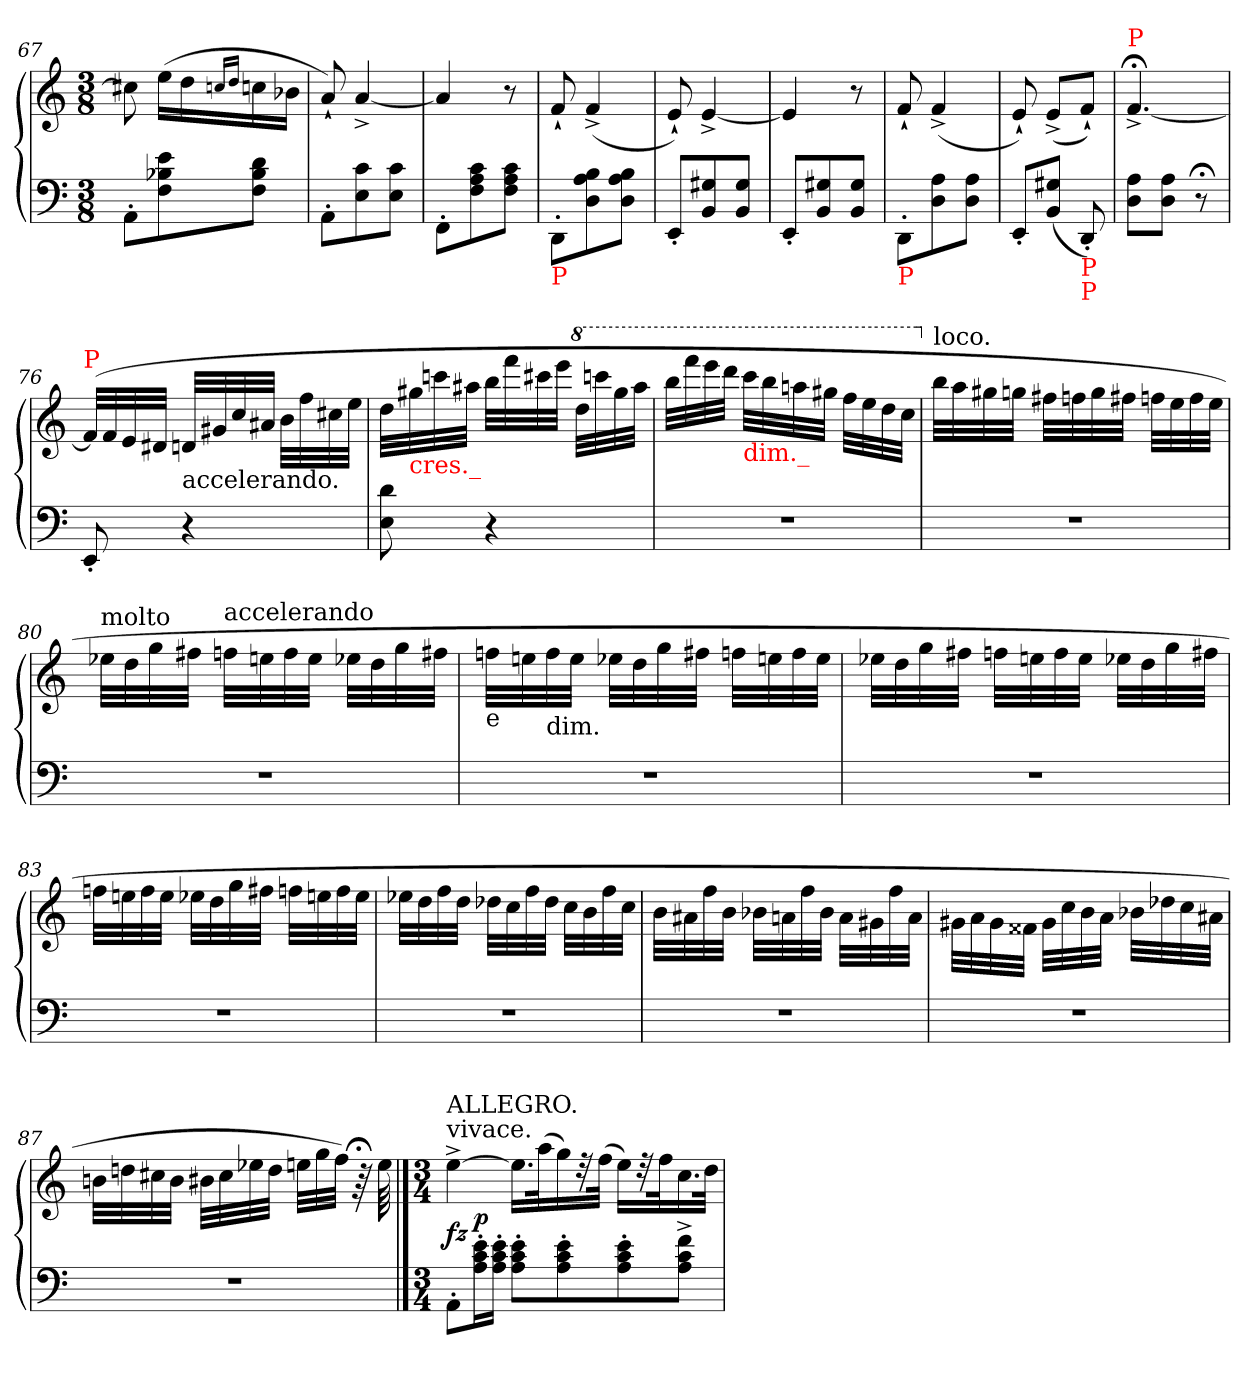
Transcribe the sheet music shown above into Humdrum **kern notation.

**kern	**kern	**dynam
*part1	*part1	*part1
*staff2	*staff1	*staff1/2
*clefF4	*clefG2	*
*k[]	*k[]	*
*a:	*a:	*
*M3/8	*M3/8	*
=67	=67	=67
8AA'>L	8cc#X]	.
8e 8B-X 8F	(16eeLL	.
.	16dd	.
.	16qqccn/LL	.
.	16qqdd/JJ	.
8d 8B- 8FJ	16cc	.
.	16b-XJJ	.
=68	=68	=68
8AA'>L	8a`<)	.
8c 8E	[4a^<	.
8c 8EJ	.	.
=69	=69	=69
8FF'>L	4a]	.
8c 8A 8F	.	.
8c 8A 8FJ	8r	.
=70	=70	=70
!LO:TX:b:color=red:t=P	!	!
8DD'</L	8f`<	.
8B\ 8A\ 8D\	(4f^<	.
8B\ 8A\ 8D\J	.	.
=71	=71	=71
8EE'<L	8e`<)	.
8G#X 8BB	[4e^<	.
8G# 8BBJ	.	.
=72	=72	=72
8EE'<L	4e]	.
8G#X 8BB	.	.
8G# 8BBJ	8r	.
=73	=73	=73
!LO:TX:b:color=red:t=P	!	!
8DD'</L	8f`<	.
8A\ 8D\	(4f^<	.
8A\ 8D\J	.	.
=74	=74	=74
8EE'<L	8e`<)	.
(8G#X 8BBJ	(8e^<L	.
!LO:TX:b:color=red:t=P	!	!
!LO:TX:b:color=red:t=P	!	!
8DD'</)	8f`<J)	.
=75	=75	=75
!	!LO:TX:a:color=red:t=P	!
8A\ 8D\L	[4.f;<^<	.
8A\ 8D\J	.	.
8r;<	.	.
=76	=76	=76
!	!LO:TX:a:color=red:t=P	!
8EE'<	(>32fLLL]	.
.	32f	.
.	32e	.
.	32d#XJJJ	.
!	!LO:TX:b:t=accelerando.	!
4r	32dnLLL	.
.	32g#X	.
.	32cc	.
.	32a#XJJJ	.
.	32bLLL	.
.	32ff	.
.	32cc#X	.
.	32eeJJJ	.
=77	=77	=77
8d 8E	32ddLLL	.
!	!LO:TX:b:color=red:t=cres._	!
.	32gg#X	.
.	32cccn	.
.	32aa#XJJJ	.
4r	32bbLLL	.
.	32fff	.
.	32ccc#X	.
.	32eeeJJJ	.
*	*8va	*
.	32dddLLL	.
.	32ccccn	.
.	32ggg#	.
.	32aaa#JJJ	.
=78	=78	=78
4.rF	32bbbLLL	.
.	32ffff	.
.	32eeee	.
.	32ddddJJJ	.
!	!LO:TX:b:color=red:t=dim._	!
.	32ccccLLL	.
.	32bbb	.
.	32aaan	.
.	32ggg#XJJJ	.
.	32fffLLL	.
.	32eee	.
.	32ddd	.
.	32cccJJJ	.
=79	=79	=79
*	*X8va	*
!	!LO:TX:a:t=loco.	!
4.rF	32bbLLL	.
.	32aa	.
.	32gg#X	.
.	32ggnJJJ	.
.	32ff#XLLL	.
.	32ffn	.
.	32gg	.
.	32ff#XJJJ	.
.	32ffnLLL	.
.	32ee	.
.	32ff	.
.	32eeJJJ	.
=80	=80	=80
!	!LO:TX:a:t=molto	!
4.rF	32ee-XLLL	.
.	32dd	.
.	32gg	.
.	32ff#XJJJ	.
!	!LO:TX:a:t=accelerando	!
.	32ffnLLL	.
.	32een	.
.	32ff	.
.	32eeJJJ	.
.	32ee-XLLL	.
.	32dd	.
.	32gg	.
.	32ff#XJJJ	.
=81	=81	=81
!	!LO:TX:b:t=e	!
4.rF	32ffnLLL	.
.	32een	.
!	!LO:TX:c:t=dim.	!
.	32ff	.
.	32eeJJJ	.
.	32ee-XLLL	.
.	32dd	.
.	32gg	.
.	32ff#XJJJ	.
.	32ffnLLL	.
.	32een	.
.	32ff	.
.	32eeJJJ	.
=82	=82	=82
4.rF	32ee-XLLL	.
.	32dd	.
.	32gg	.
.	32ff#XJJJ	.
.	32ffnLLL	.
.	32een	.
.	32ff	.
.	32eeJJJ	.
.	32ee-XLLL	.
.	32dd	.
.	32gg	.
.	32ff#XJJJ	.
=83	=83	=83
4.rF	32ffnLLL	.
.	32een	.
.	32ff	.
.	32eeJJJ	.
.	32ee-XLLL	.
.	32dd	.
.	32gg	.
.	32ff#XJJJ	.
.	32ffnLLL	.
.	32een	.
.	32ff	.
.	32eeJJJ	.
=84	=84	=84
4.rF	32ee-XLLL	.
.	32dd	.
.	32ff	.
.	32ddJJJ	.
.	32dd-XLLL	.
.	32cc	.
.	32ff	.
.	32dd-JJJ	.
.	32ccLLL	.
.	32b	.
.	32ff	.
.	32ccJJJ	.
=85	=85	=85
4.rF	32bLLL	.
.	32a#X	.
.	32ff	.
.	32bJJJ	.
.	32b-XLLL	.
.	32an	.
.	32ff	.
.	32b-JJJ	.
.	32aLLL	.
.	32g#X	.
.	32ff	.
.	32aJJJ	.
=86	=86	=86
4.rF	32g#X\LLL	.
.	32a\	.
.	32g#\	.
.	32f##X\JJJ	.
.	32g#\LLL	.
.	32cc\	.
.	32b\	.
.	32a\JJJ	.
.	32b-XLLL	.
.	32dd-X	.
.	32cc	.
.	32a#XJJJ	.
=87	=87	=87
4.rF	32bnLLL	.
.	32ddn	.
.	32cc#X	.
.	32bJJJ	.
.	32b#XLLL	.
.	32cc#	.
.	32ee-X	.
.	32ddJJJ	.
.	32eenLLL	.
.	32gg	.
.	32ffJJJ)	.
.	64r;<	.
.	64ee	.
==	==	==
*M3/4	*M3/4	*
*	*^	*
!	!LO:TX:a:t=vivace.	!	!
!	!LO:TX:a:t=ALLEGRO.	!	!
8AA'L	[4ee^<	8ryy	fz
16e' 16c' 16A'L	.	2ryy	p
16e' 16c' 16A'JJ	.	.	.
8e' 8c' 8A'L	16.eeLL]	.	.
.	(32aak	.	.
8e' 8c' 8A'	16gg)	.	.
.	32rdd	.	.
.	(32ffJJk	.	.
8e' 8c' 8A'	16eeLL)	.	.
.	32rdd	.	.
.	32ffk	.	.
8f^> 8c^> 8A^>J	16.cc	8ryy	.
.	32ddJJk	.	.
*	*v	*v	*
=	=	=
*-	*-	*-
